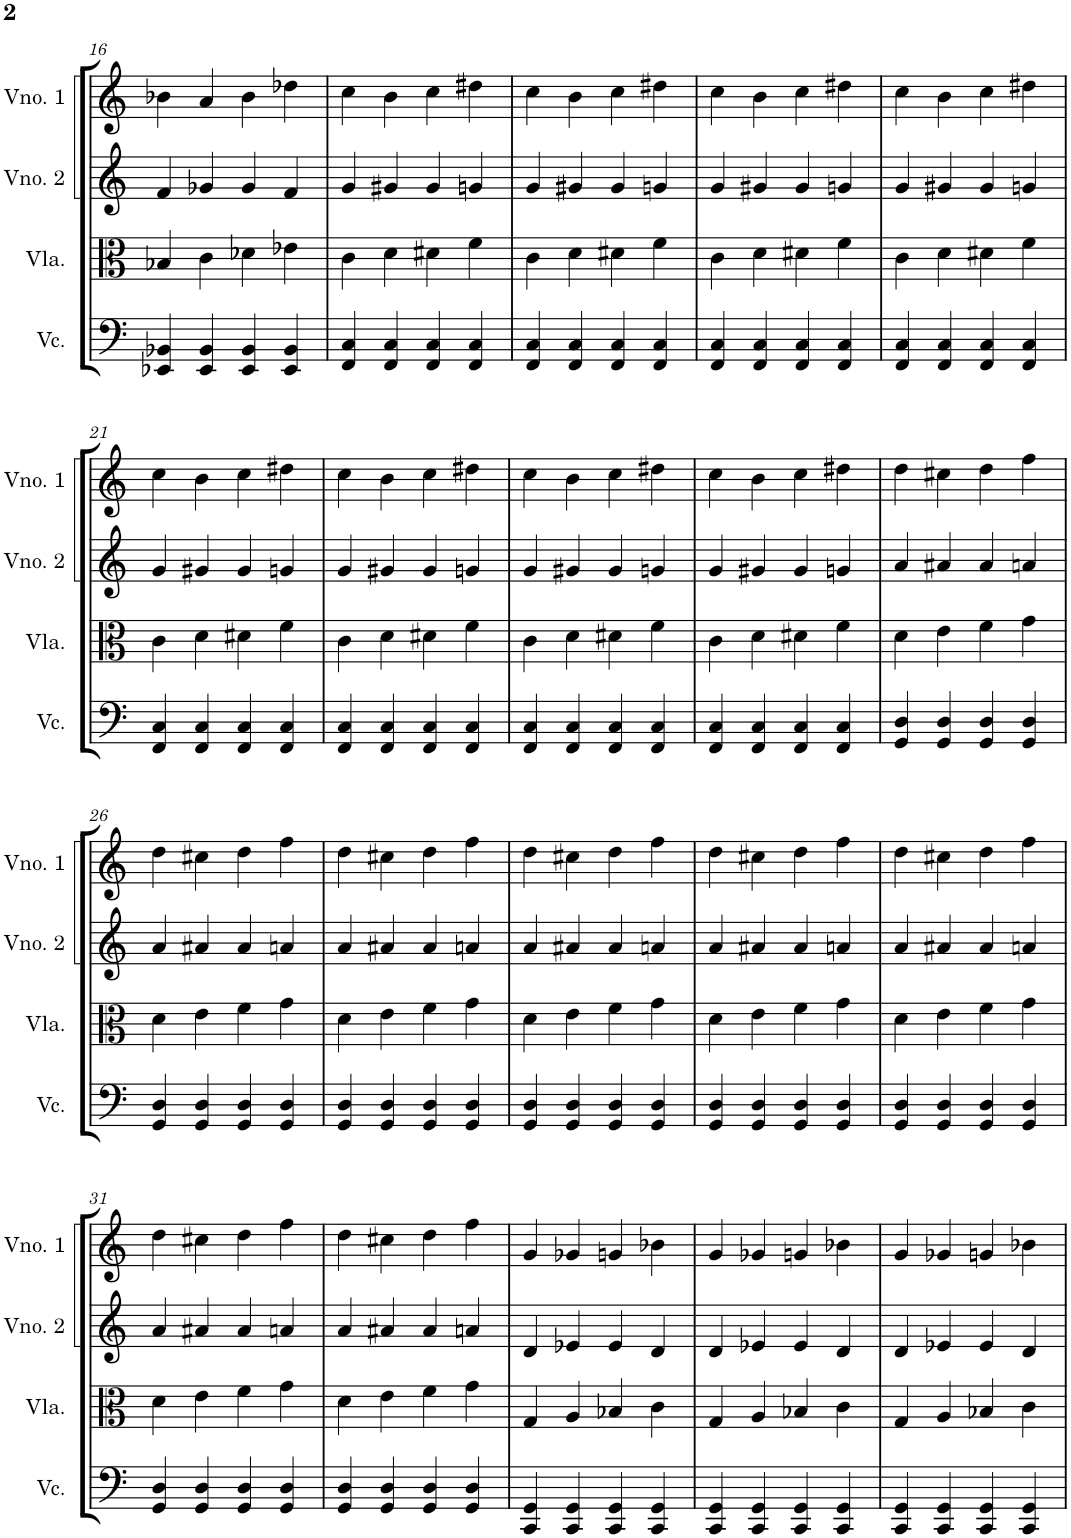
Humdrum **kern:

**kern	**kern	**kern	**kern
*part4	*part3	*part2	*part1
*staff4	*staff3	*staff2	*staff1
*I"Violoncelo	*I"Viola	*I"Violino 2	*I"Violino 1
*I'Vc.	*I'Vla.	*I'Vno. 2	*I'Vno. 1
!!LO:PB:g=z
*clefF4	*clefC3	*clefG2	*clefG2
*k[]	*k[]	*k[]	*k[]
*M4/4	*M4/4	*M4/4	*M4/4
=16	=16	=16	=16
4EE-X/ 4BB-X/	4B-X/	4f/	4b-X\
4EE-/ 4BB-/	4c\	4g-X/	4a/
4EE-/ 4BB-/	4d-X\	4g-/	4b-\
4EE-/ 4BB-/	4e-X\	4f/	4dd-X\
=17	=17	=17	=17
4FF/ 4C/	4c\	4g/	4cc\
4FF/ 4C/	4d\	4g#X/	4b\
4FF/ 4C/	4d#X\	4g#/	4cc\
4FF/ 4C/	4f\	4gn/	4dd#X\
=18	=18	=18	=18
4FF/ 4C/	4c\	4g/	4cc\
4FF/ 4C/	4d\	4g#X/	4b\
4FF/ 4C/	4d#X\	4g#/	4cc\
4FF/ 4C/	4f\	4gn/	4dd#X\
=19	=19	=19	=19
4FF/ 4C/	4c\	4g/	4cc\
4FF/ 4C/	4d\	4g#X/	4b\
4FF/ 4C/	4d#X\	4g#/	4cc\
4FF/ 4C/	4f\	4gn/	4dd#X\
=20	=20	=20	=20
4FF/ 4C/	4c\	4g/	4cc\
4FF/ 4C/	4d\	4g#X/	4b\
4FF/ 4C/	4d#X\	4g#/	4cc\
4FF/ 4C/	4f\	4gn/	4dd#X\
!!LO:LB:g=z
=21	=21	=21	=21
4FF/ 4C/	4c\	4g/	4cc\
4FF/ 4C/	4d\	4g#X/	4b\
4FF/ 4C/	4d#X\	4g#/	4cc\
4FF/ 4C/	4f\	4gn/	4dd#X\
=22	=22	=22	=22
4FF/ 4C/	4c\	4g/	4cc\
4FF/ 4C/	4d\	4g#X/	4b\
4FF/ 4C/	4d#X\	4g#/	4cc\
4FF/ 4C/	4f\	4gn/	4dd#X\
=23	=23	=23	=23
4FF/ 4C/	4c\	4g/	4cc\
4FF/ 4C/	4d\	4g#X/	4b\
4FF/ 4C/	4d#X\	4g#/	4cc\
4FF/ 4C/	4f\	4gn/	4dd#X\
=24	=24	=24	=24
4FF/ 4C/	4c\	4g/	4cc\
4FF/ 4C/	4d\	4g#X/	4b\
4FF/ 4C/	4d#X\	4g#/	4cc\
4FF/ 4C/	4f\	4gn/	4dd#X\
=25	=25	=25	=25
4GG/ 4D/	4d\	4a/	4dd\
4GG/ 4D/	4e\	4a#X/	4cc#X\
4GG/ 4D/	4f\	4a#/	4dd\
4GG/ 4D/	4g\	4an/	4ff\
!!LO:LB:g=z
=26	=26	=26	=26
4GG/ 4D/	4d\	4a/	4dd\
4GG/ 4D/	4e\	4a#X/	4cc#X\
4GG/ 4D/	4f\	4a#/	4dd\
4GG/ 4D/	4g\	4an/	4ff\
=27	=27	=27	=27
4GG/ 4D/	4d\	4a/	4dd\
4GG/ 4D/	4e\	4a#X/	4cc#X\
4GG/ 4D/	4f\	4a#/	4dd\
4GG/ 4D/	4g\	4an/	4ff\
=28	=28	=28	=28
4GG/ 4D/	4d\	4a/	4dd\
4GG/ 4D/	4e\	4a#X/	4cc#X\
4GG/ 4D/	4f\	4a#/	4dd\
4GG/ 4D/	4g\	4an/	4ff\
=29	=29	=29	=29
4GG/ 4D/	4d\	4a/	4dd\
4GG/ 4D/	4e\	4a#X/	4cc#X\
4GG/ 4D/	4f\	4a#/	4dd\
4GG/ 4D/	4g\	4an/	4ff\
=30	=30	=30	=30
4GG/ 4D/	4d\	4a/	4dd\
4GG/ 4D/	4e\	4a#X/	4cc#X\
4GG/ 4D/	4f\	4a#/	4dd\
4GG/ 4D/	4g\	4an/	4ff\
!!LO:LB:g=z
=31	=31	=31	=31
4GG/ 4D/	4d\	4a/	4dd\
4GG/ 4D/	4e\	4a#X/	4cc#X\
4GG/ 4D/	4f\	4a#/	4dd\
4GG/ 4D/	4g\	4an/	4ff\
=32	=32	=32	=32
4GG/ 4D/	4d\	4a/	4dd\
4GG/ 4D/	4e\	4a#X/	4cc#X\
4GG/ 4D/	4f\	4a#/	4dd\
4GG/ 4D/	4g\	4an/	4ff\
=33	=33	=33	=33
4CC/ 4GG/	4G/	4d/	4g/
4CC/ 4GG/	4A/	4e-X/	4g-X/
4CC/ 4GG/	4B-X/	4e-/	4gn/
4CC/ 4GG/	4c\	4d/	4b-X\
=34	=34	=34	=34
4CC/ 4GG/	4G/	4d/	4g/
4CC/ 4GG/	4A/	4e-X/	4g-X/
4CC/ 4GG/	4B-X/	4e-/	4gn/
4CC/ 4GG/	4c\	4d/	4b-X\
=35	=35	=35	=35
4CC/ 4GG/	4G/	4d/	4g/
4CC/ 4GG/	4A/	4e-X/	4g-X/
4CC/ 4GG/	4B-X/	4e-/	4gn/
4CC/ 4GG/	4c\	4d/	4b-X\
=	=	=	=
*-	*-	*-	*-
